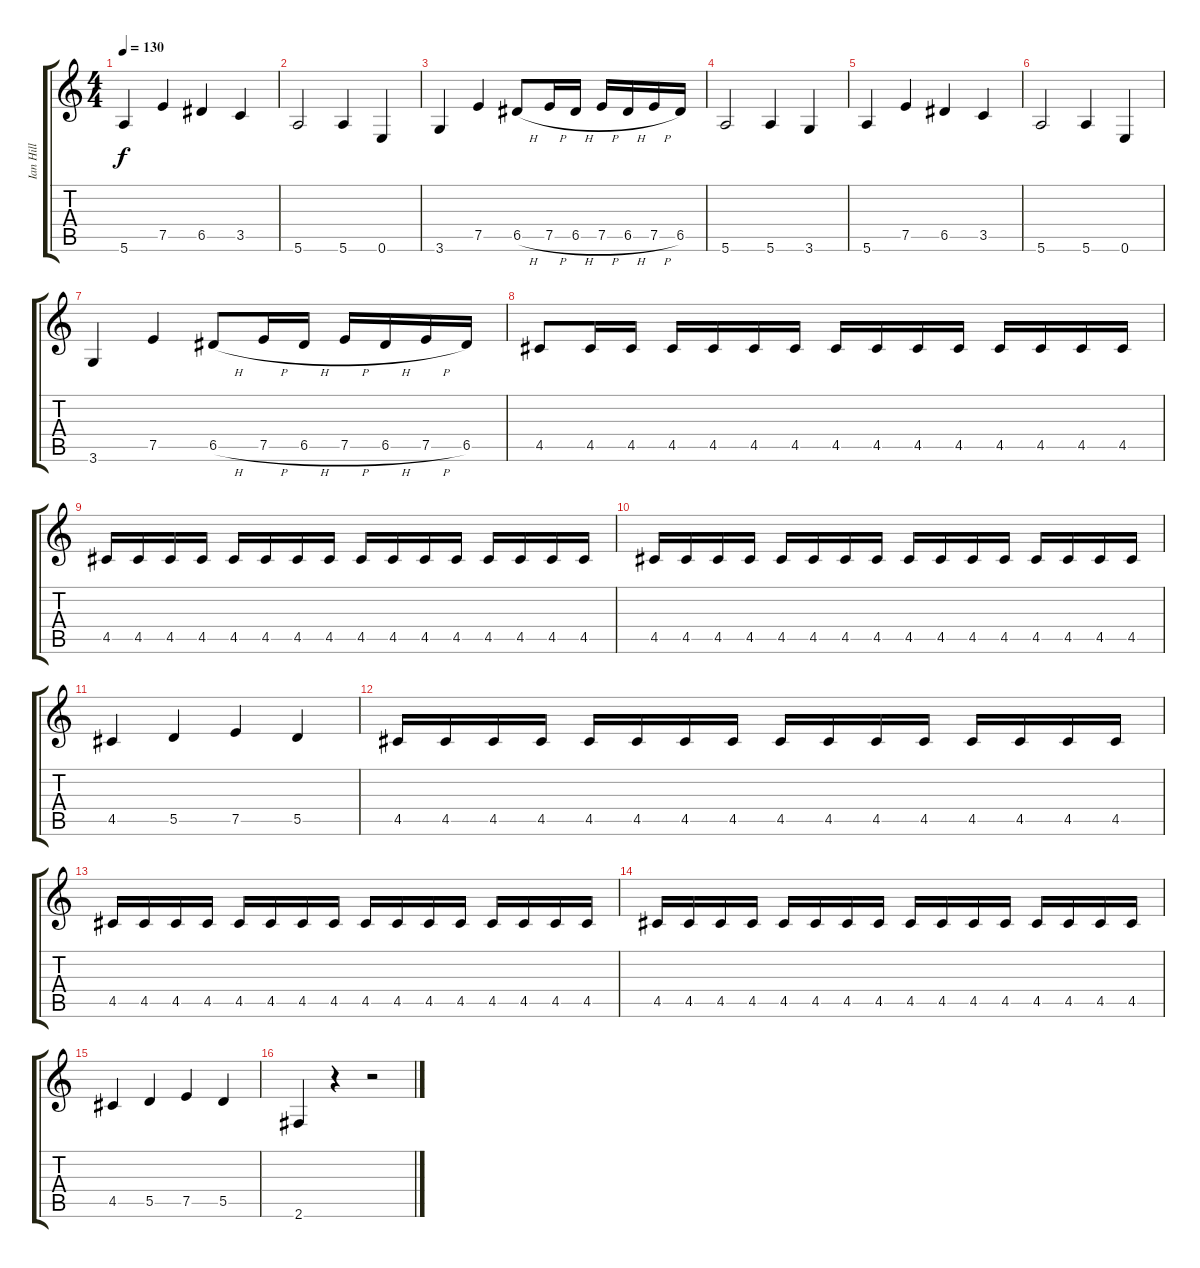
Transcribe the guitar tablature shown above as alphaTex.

\track ("Ian Hill" "Ian Hill") {instrument electricbassfinger}
\staff {score tabs}
\tuning (E4 B3 G3 D3 A2 E2) {hide}
\ts (4 4)
\tempo 130
\clef g2
\ks c
5.6.4{dy f} 7.5.4 6.5.4 3.5.4 |
5.6.2 5.6.4 0.6.4 |
3.6.4 7.5.4 6.5{h}.8 7.5{h}.16 6.5{h}.16 7.5{h}.16 6.5{h}.16 7.5{h}.16 6.5.16 |
5.6.2 5.6.4 3.6.4 |
5.6.4 7.5.4 6.5.4 3.5.4 |
5.6.2 5.6.4 0.6.4 |
3.6.4 7.5.4 6.5{h}.8 7.5{h}.16 6.5{h}.16 7.5{h}.16 6.5{h}.16 7.5{h}.16 6.5.16 |
4.5.8 4.5.16 4.5.16 4.5.16 4.5.16 4.5.16 4.5.16 4.5.16 4.5.16 4.5.16 4.5.16 4.5.16 4.5.16 4.5.16 4.5.16 |
4.5.16 4.5.16 4.5.16 4.5.16 4.5.16 4.5.16 4.5.16 4.5.16 4.5.16 4.5.16 4.5.16 4.5.16 4.5.16 4.5.16 4.5.16 4.5.16 |
4.5.16 4.5.16 4.5.16 4.5.16 4.5.16 4.5.16 4.5.16 4.5.16 4.5.16 4.5.16 4.5.16 4.5.16 4.5.16 4.5.16 4.5.16 4.5.16 |
4.5.4 5.5.4 7.5.4 5.5.4 |
4.5.16 4.5.16 4.5.16 4.5.16 4.5.16 4.5.16 4.5.16 4.5.16 4.5.16 4.5.16 4.5.16 4.5.16 4.5.16 4.5.16 4.5.16 4.5.16 |
4.5.16 4.5.16 4.5.16 4.5.16 4.5.16 4.5.16 4.5.16 4.5.16 4.5.16 4.5.16 4.5.16 4.5.16 4.5.16 4.5.16 4.5.16 4.5.16 |
4.5.16 4.5.16 4.5.16 4.5.16 4.5.16 4.5.16 4.5.16 4.5.16 4.5.16 4.5.16 4.5.16 4.5.16 4.5.16 4.5.16 4.5.16 4.5.16 |
4.5.4 5.5.4 7.5.4 5.5.4 |
2.6.4 r.4 r.2
